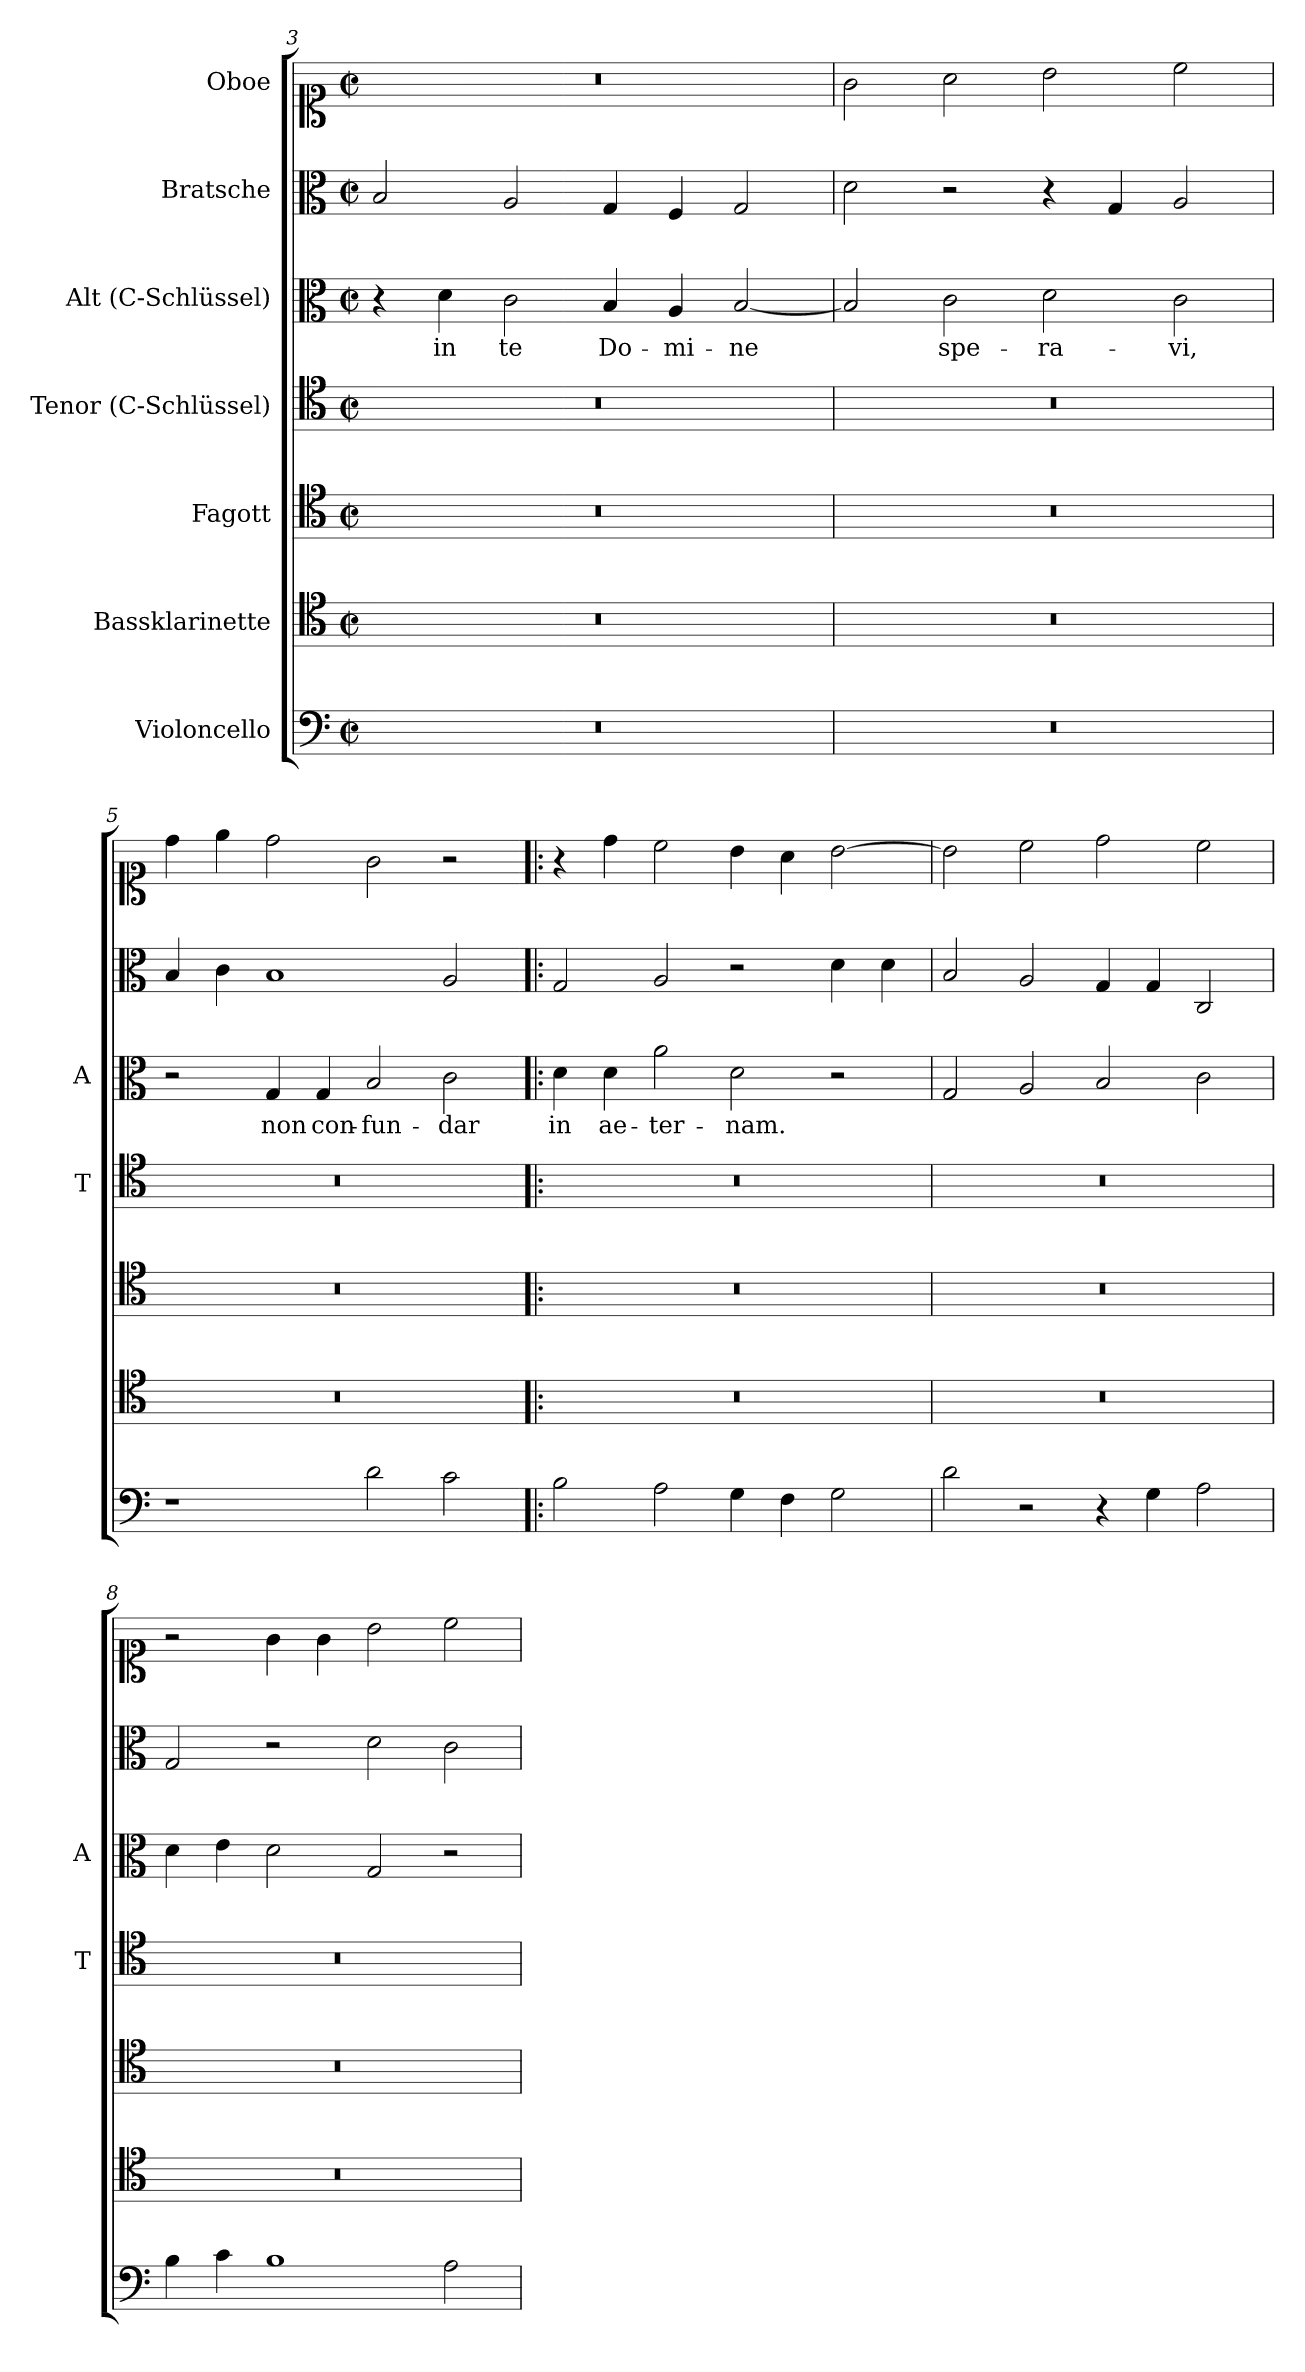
**kern	**kern	**kern	**kern	**kern	**text	**kern	**kern
*part7	*part6	*part5	*part4	*part3	*part3	*part2	*part1
*staff7	*staff6	*staff5	*staff4	*staff3	*staff3	*staff2	*staff1
*I"Violoncello	*I"Bassklarinette	*I"Fagott	*I"Tenor (C-Schlüssel)	*I"Alt (C-Schlüssel)	*	*I"Bratsche	*I"Oboe
*	*	*	*I'T	*I'A	*	*	*
*clefF4	*clefC4	*clefC4	*clefC4	*clefC3	*	*clefC3	*clefC1
*k[]	*k[]	*k[]	*k[]	*k[]	*	*k[]	*k[]
*M4/2	*M4/2	*M4/2	*M4/2	*M4/2	*	*M4/2	*M4/2
*met(c|)	*met(c|)	*met(c|)	*met(c|)	*met(c|)	*	*met(c|)	*met(c|)
=3	=3	=3	=3	=3	=3	=3	=3
0r	0r	0r	0r	4r	.	2B/	0r
!	!	!	!	!	!LO:LY:b	!	!
.	.	.	.	4d\	in	.	.
!	!	!	!	!	!LO:LY:b	!	!
.	.	.	.	2c\	te	2A/	.
!	!	!	!	!	!LO:LY:b	!	!
.	.	.	.	4B/	Do-	4G/	.
!	!	!	!	!	!LO:LY:b	!	!
.	.	.	.	4A/	-mi-	4F/	.
!	!	!	!	!	!LO:LY:b	!	!
.	.	.	.	[2B/	-ne	2G/	.
=4	=4	=4	=4	=4	=4	=4	=4
0r	0r	0r	0r	2B/]	.	2d\	2g\
!	!	!	!	!	!LO:LY:b	!	!
.	.	.	.	2c\	spe-	2r	2a\
!	!	!	!	!	!LO:LY:b	!	!
.	.	.	.	2d\	-ra-	4r	2b\
.	.	.	.	.	.	4G/	.
!	!	!	!	!	!LO:LY:b	!	!
.	.	.	.	2c\	-vi,	2A/	2cc\
=5	=5	=5	=5	=5	=5	=5	=5
1r	0r	0r	0r	2r	.	4B/	4dd\
.	.	.	.	.	.	4c\	4ee\
!	!	!	!	!	!LO:LY:b	!	!
.	.	.	.	4G/	non	1B	2dd\
!	!	!	!	!	!LO:LY:b	!	!
.	.	.	.	4G/	con-	.	.
!	!	!	!	!	!LO:LY:b	!	!
2d\	.	.	.	2B/	-fun-	.	2g\
!	!	!	!	!	!LO:LY:b	!	!
2c\	.	.	.	2c\	-dar	2A/	2r
=6!|:	=6!|:	=6!|:	=6!|:	=6!|:	=6!|:	=6!|:	=6!|:
!	!	!	!	!	!LO:LY:b	!	!
2B\	0r	0r	0r	4d\	in	2G/	4r
!	!	!	!	!	!LO:LY:b	!	!
.	.	.	.	4d\	ae-	.	4dd\
!	!	!	!	!	!LO:LY:b	!	!
2A\	.	.	.	2a\	-ter-	2A/	2cc\
!	!	!	!	!	!LO:LY:b	!	!
4G\	.	.	.	2d\	-nam.	2r	4b\
4F\	.	.	.	.	.	.	4a\
2G\	.	.	.	2r	.	4d\	[2b\
.	.	.	.	.	.	4d\	.
!!LO:LB:g=z
=7	=7	=7	=7	=7	=7	=7	=7
2d\	0r	0r	0r	2G/	.	2B/	2b\]
2r	.	.	.	2A/	.	2A/	2cc\
4r	.	.	.	2B/	.	4G/	2dd\
4G\	.	.	.	.	.	4G/	.
2A\	.	.	.	2c\	.	2C/	2cc\
=8	=8	=8	=8	=8	=8	=8	=8
4B\	0r	0r	0r	4d\	.	2G/	2r
4c\	.	.	.	4e\	.	.	.
1B	.	.	.	2d\	.	2r	4g\
.	.	.	.	.	.	.	4g\
.	.	.	.	2G/	.	2d\	2b\
2A\	.	.	.	2r	.	2c\	2cc\
=	=	=	=	=	=	=	=
*-	*-	*-	*-	*-	*-	*-	*-
